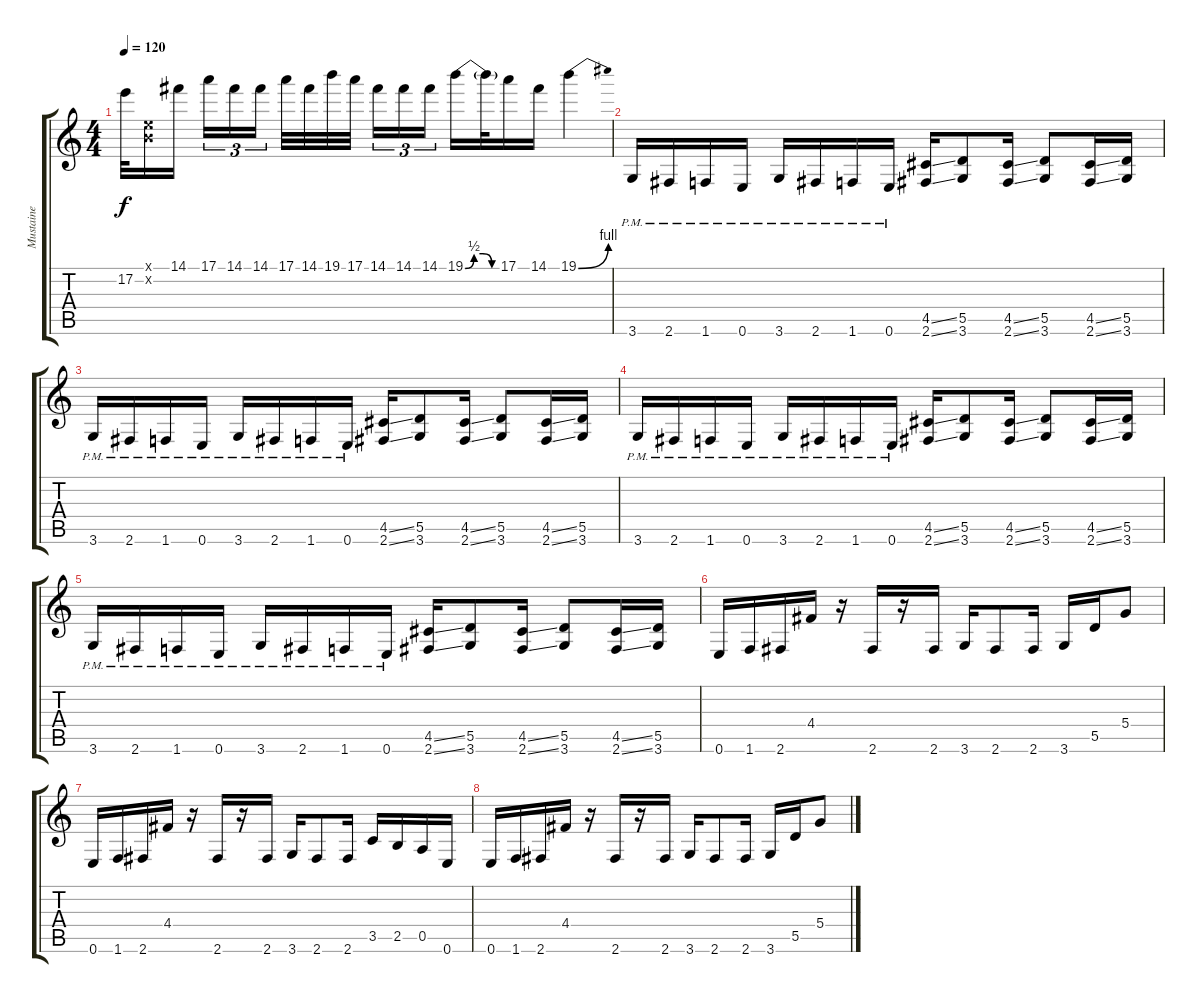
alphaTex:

\track ("Mustaine" "Mustaine") {instrument distortionguitar}
\staff {score tabs}
\tuning (E4 B3 G3 D3 A2 E2) {hide}
\ts (4 4)
\tempo 120
\clef g2
\ks c
17.2.32{dy f} (0.1{x} 0.2{x}).16 14.1.16{beam splitsecondary} 17.1.16{tu (3 2)} 14.1.16{tu (3 2)} 14.1.16{tu (3 2)} 17.1.32 14.1.32 19.1.32 17.1.32{beam splitsecondary} 14.1.16{tu (3 2)} 14.1.16{tu (3 2)} 14.1.16{tu (3 2)} 19.1{be (custom 0 0 15 2 30 2 45 0 60 0)}.16 19.1{t}.32 17.1.16 14.1.16 19.1{be (bend 0 0 60 4)}.4 |
3.6{pm}.16 2.6{pm}.16 1.6{pm}.16 0.6{pm}.16 3.6{pm}.16 2.6{pm}.16 1.6{pm}.16 0.6{pm}.16 (4.5{ss} 2.6{ss}).16 (5.5 3.6).8 (4.5{ss} 2.6{ss}).16 (5.5 3.6).8 (4.5{ss} 2.6{ss}).16 (5.5 3.6).16 |
3.6{pm}.16 2.6{pm}.16 1.6{pm}.16 0.6{pm}.16 3.6{pm}.16 2.6{pm}.16 1.6{pm}.16 0.6{pm}.16 (4.5{ss} 2.6{ss}).16 (5.5 3.6).8 (4.5{ss} 2.6{ss}).16 (5.5 3.6).8 (4.5{ss} 2.6{ss}).16 (5.5 3.6).16 |
3.6{pm}.16 2.6{pm}.16 1.6{pm}.16 0.6{pm}.16 3.6{pm}.16 2.6{pm}.16 1.6{pm}.16 0.6{pm}.16 (4.5{ss} 2.6{ss}).16 (5.5 3.6).8 (4.5{ss} 2.6{ss}).16 (5.5 3.6).8 (4.5{ss} 2.6{ss}).16 (5.5 3.6).16 |
3.6{pm}.16 2.6{pm}.16 1.6{pm}.16 0.6{pm}.16 3.6{pm}.16 2.6{pm}.16 1.6{pm}.16 0.6{pm}.16 (4.5{ss} 2.6{ss}).16 (5.5 3.6).8 (4.5{ss} 2.6{ss}).16 (5.5 3.6).8 (4.5{ss} 2.6{ss}).16 (5.5 3.6).16 |
0.6.16 1.6.16 2.6.16 4.4.16 r.16 2.6.16 r.16 2.6.16 3.6.16 2.6.8 2.6.16 3.6.16 5.5.16 5.4.8 |
0.6.16 1.6.16 2.6.16 4.4.16 r.16 2.6.16 r.16 2.6.16 3.6.16 2.6.8 2.6.16 3.5.16 2.5.16 0.5.16 0.6.16 |
0.6.16 1.6.16 2.6.16 4.4.16 r.16 2.6.16 r.16 2.6.16 3.6.16 2.6.8 2.6.16 3.6.16 5.5.16 5.4.8
